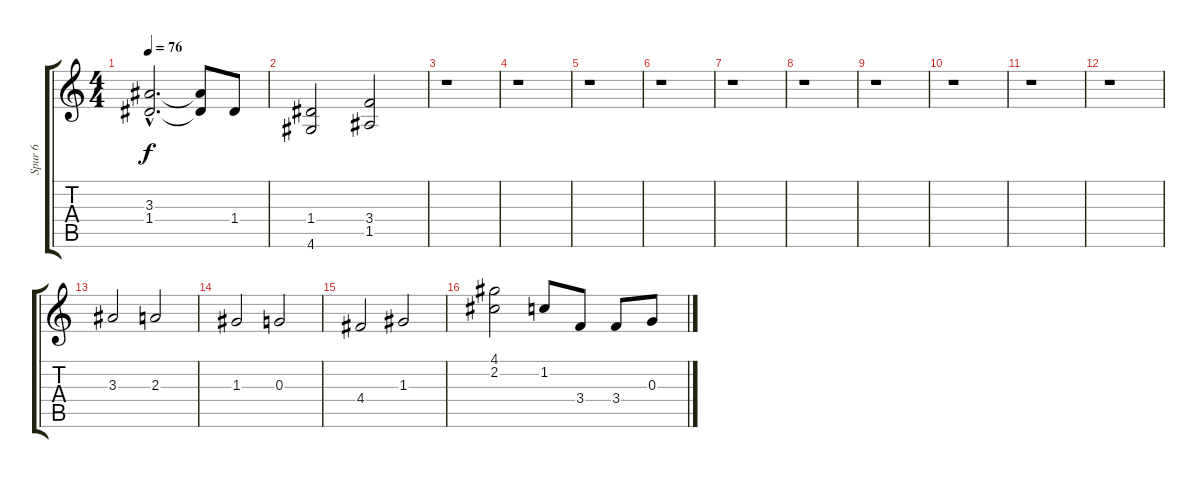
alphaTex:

\track ("Spur 6" "Spur 6") {instrument distortionguitar}
\staff {score tabs}
\tuning (E4 B3 G3 D3 A2 E2) {hide}
\ts (4 4)
\tempo 76
\clef g2
\ks c
(3.3{hac} 1.4{hac}).2{d dy f volume 11} (3.3{t} 1.4{t}).8 1.4.8 |
(1.4 4.6).2 (3.4 1.5).2 |
r.1 |
r.1 |
r.1 |
r.1 |
r.1 |
r.1 |
r.1 |
r.1 |
r.1 |
r.1 |
3.3.2 2.3.2 |
1.3.2 0.3.2 |
4.4.2 1.3.2 |
(4.1 2.2).2 1.2.8 3.4.8 3.4.8 0.3.8
